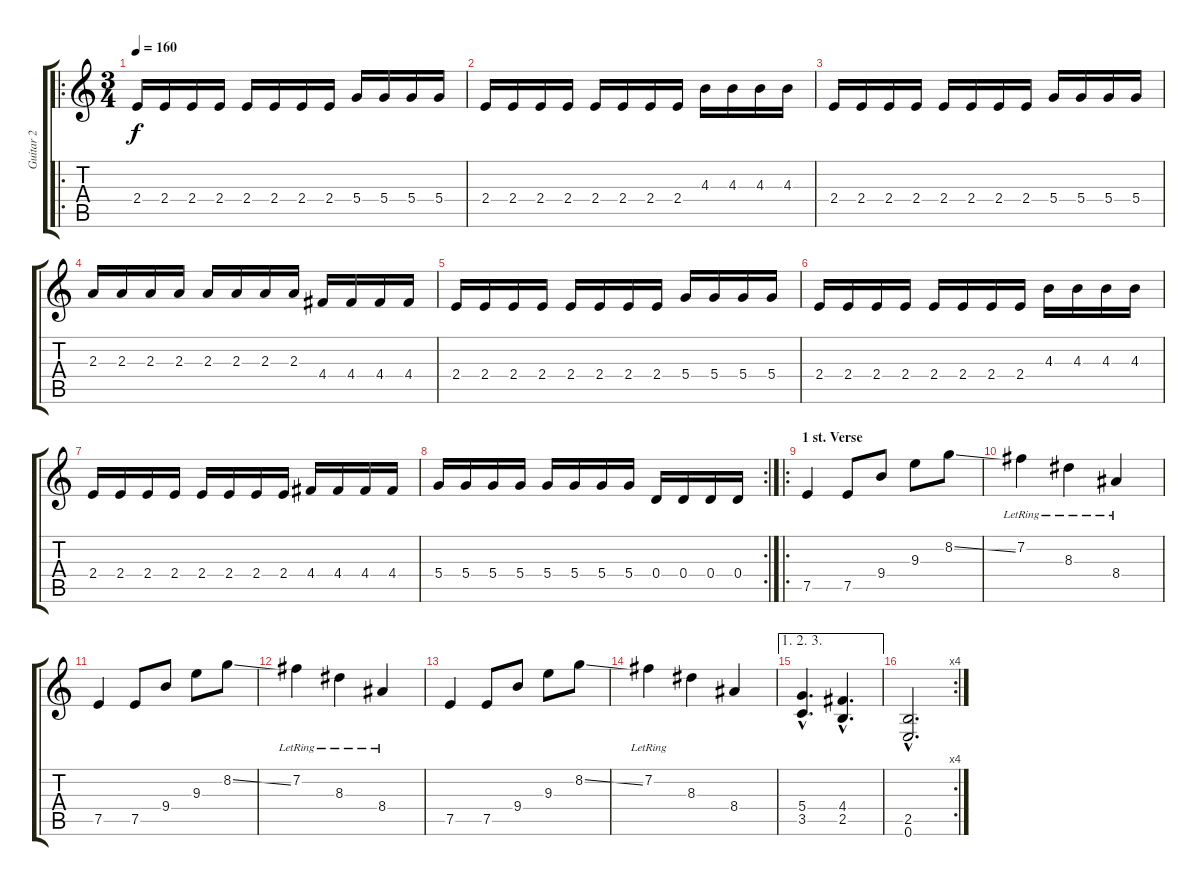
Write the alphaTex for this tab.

\track ("Guitar 2" "Guitar 2") {instrument overdrivenguitar}
\staff {score tabs}
\tuning (E4 B3 G3 D3 A2 E2) {hide}
\ro
\ts (3 4)
\tempo 160
\clef g2
\ks c
2.4.16{dy f} 2.4.16 2.4.16 2.4.16 2.4.16 2.4.16 2.4.16 2.4.16 5.4.16 5.4.16 5.4.16 5.4.16 |
2.4.16 2.4.16 2.4.16 2.4.16 2.4.16 2.4.16 2.4.16 2.4.16 4.3.16 4.3.16 4.3.16 4.3.16 |
2.4.16 2.4.16 2.4.16 2.4.16 2.4.16 2.4.16 2.4.16 2.4.16 5.4.16 5.4.16 5.4.16 5.4.16 |
2.3.16 2.3.16 2.3.16 2.3.16 2.3.16 2.3.16 2.3.16 2.3.16 4.4.16 4.4.16 4.4.16 4.4.16 |
2.4.16 2.4.16 2.4.16 2.4.16 2.4.16 2.4.16 2.4.16 2.4.16 5.4.16 5.4.16 5.4.16 5.4.16 |
2.4.16 2.4.16 2.4.16 2.4.16 2.4.16 2.4.16 2.4.16 2.4.16 4.3.16 4.3.16 4.3.16 4.3.16 |
2.4.16 2.4.16 2.4.16 2.4.16 2.4.16 2.4.16 2.4.16 2.4.16 4.4.16 4.4.16 4.4.16 4.4.16 |
\rc 2
5.4.16 5.4.16 5.4.16 5.4.16 5.4.16 5.4.16 5.4.16 5.4.16 0.4.16 0.4.16 0.4.16 0.4.16 |
\ro
\section ("" "1 st. Verse")
7.5.4 7.5.8 9.4.8 9.3.8 8.2{ss}.8 |
7.2{lr}.4 8.3{lr}.4 8.4{lr}.4 |
7.5.4 7.5.8 9.4.8 9.3.8 8.2{ss}.8 |
7.2{lr}.4 8.3{lr}.4 8.4{lr}.4 |
7.5.4 7.5.8 9.4.8 9.3.8 8.2{ss}.8 |
7.2{lr}.4 8.3.4 8.4.4 |
\ae (1 2 3)
(5.4{hac} 3.5{hac}).4{d} (4.4{hac} 2.5{hac}).4{d} |
\rc 4
(2.5{hac} 0.6{hac}).2{d}
